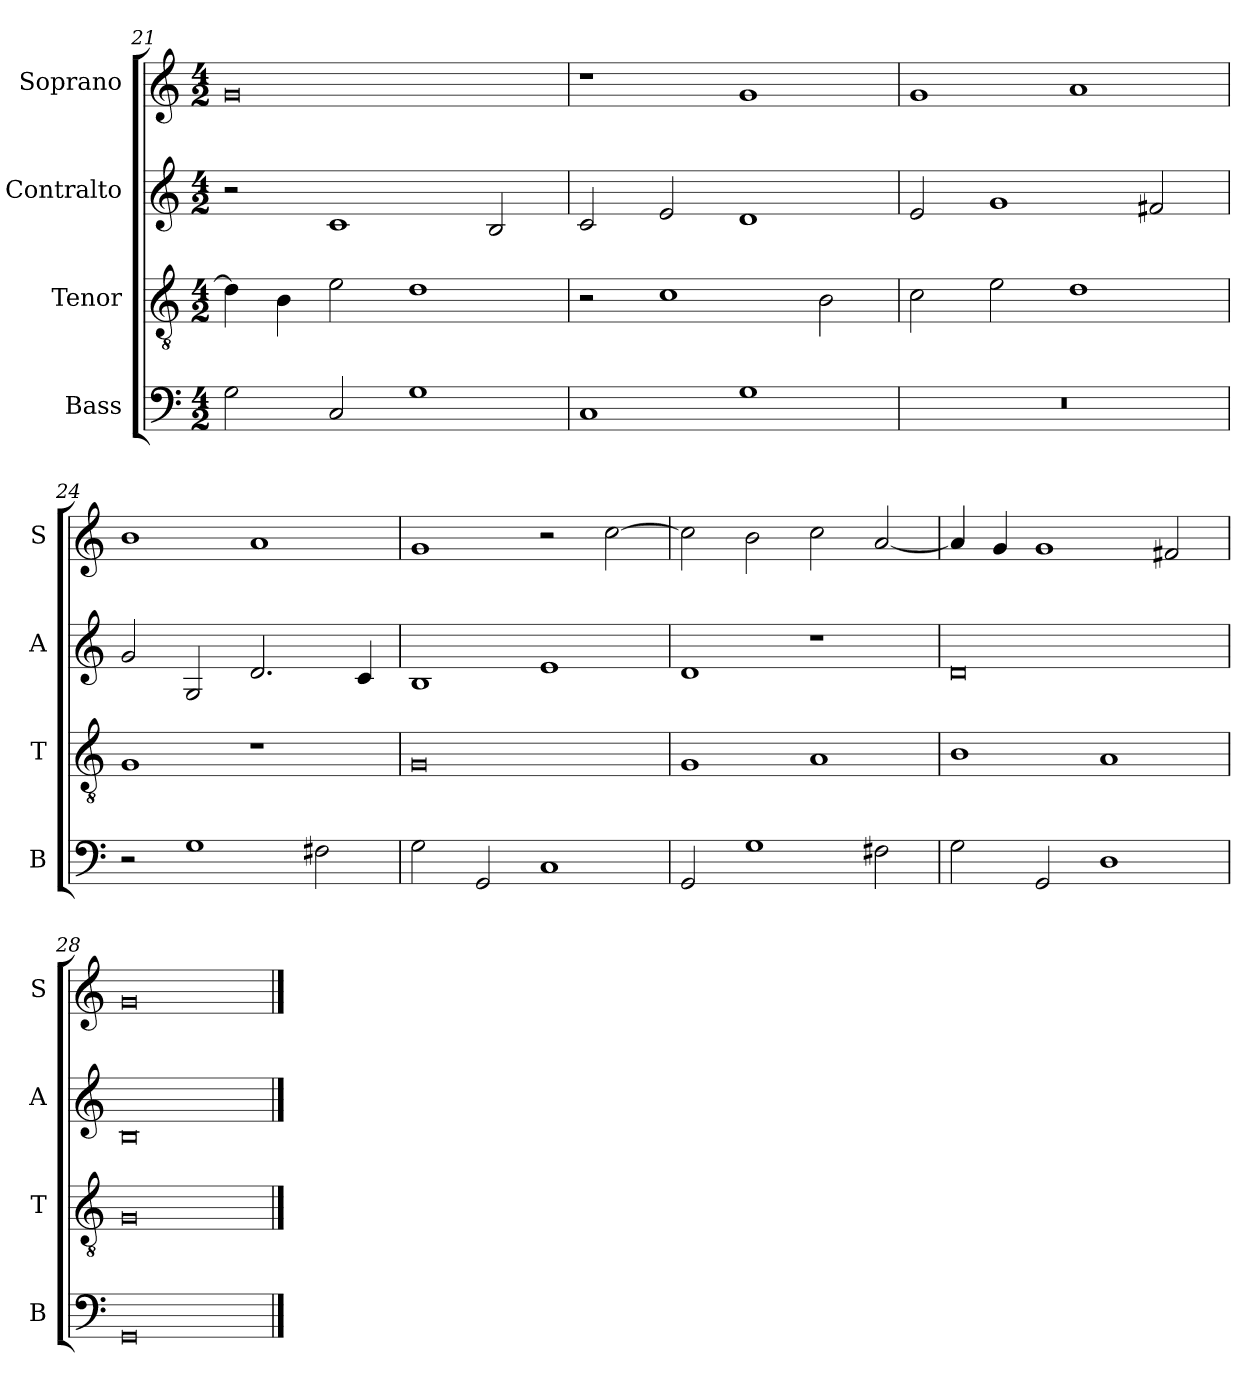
**kern	**kern	**kern	**kern
*part4	*part3	*part2	*part1
*staff4	*staff3	*staff2	*staff1
*I"Bass	*I"Tenor	*I"Contralto	*I"Soprano
*I'B	*I'T	*I'A	*I'S
*clefF4	*clefGv2	*clefG2	*clefG2
*k[]	*k[]	*k[]	*k[]
*G:mix	*G:mix	*G:mix	*G:mix
*M4/2	*M4/2	*M4/2	*M4/2
=21	=21	=21	=21
2G	4d]	2r	0g
.	4B	.	.
2C	2e	1c	.
1G	1d	.	.
.	.	2B	.
=22	=22	=22	=22
1C	2r	2c	1r
.	1c	2e	.
1G	.	1d	1g
.	2B	.	.
=23	=23	=23	=23
0r	2c	2e	1g
.	2e	1g	.
.	1d	.	1a
.	.	2f#X	.
=24	=24	=24	=24
2r	1G	2g	1b
1G	.	2G	.
.	1r	2.d	1a
2F#X	.	.	.
.	.	4c	.
=25	=25	=25	=25
2G	0G	1B	1g
2GG	.	.	.
1C	.	1e	2r
.	.	.	[2cc
=26	=26	=26	=26
2GG	1G	1d	2cc]
1G	.	.	2b
.	1A	1r	2cc
2F#X	.	.	[2a
=27	=27	=27	=27
2G	1B	0d	4a]
.	.	.	4g
2GG	.	.	1g
1D	1A	.	.
.	.	.	2f#X
=28	=28	=28	=28
0GG	0G	0B	0g
==	==	==	==
*-	*-	*-	*-
